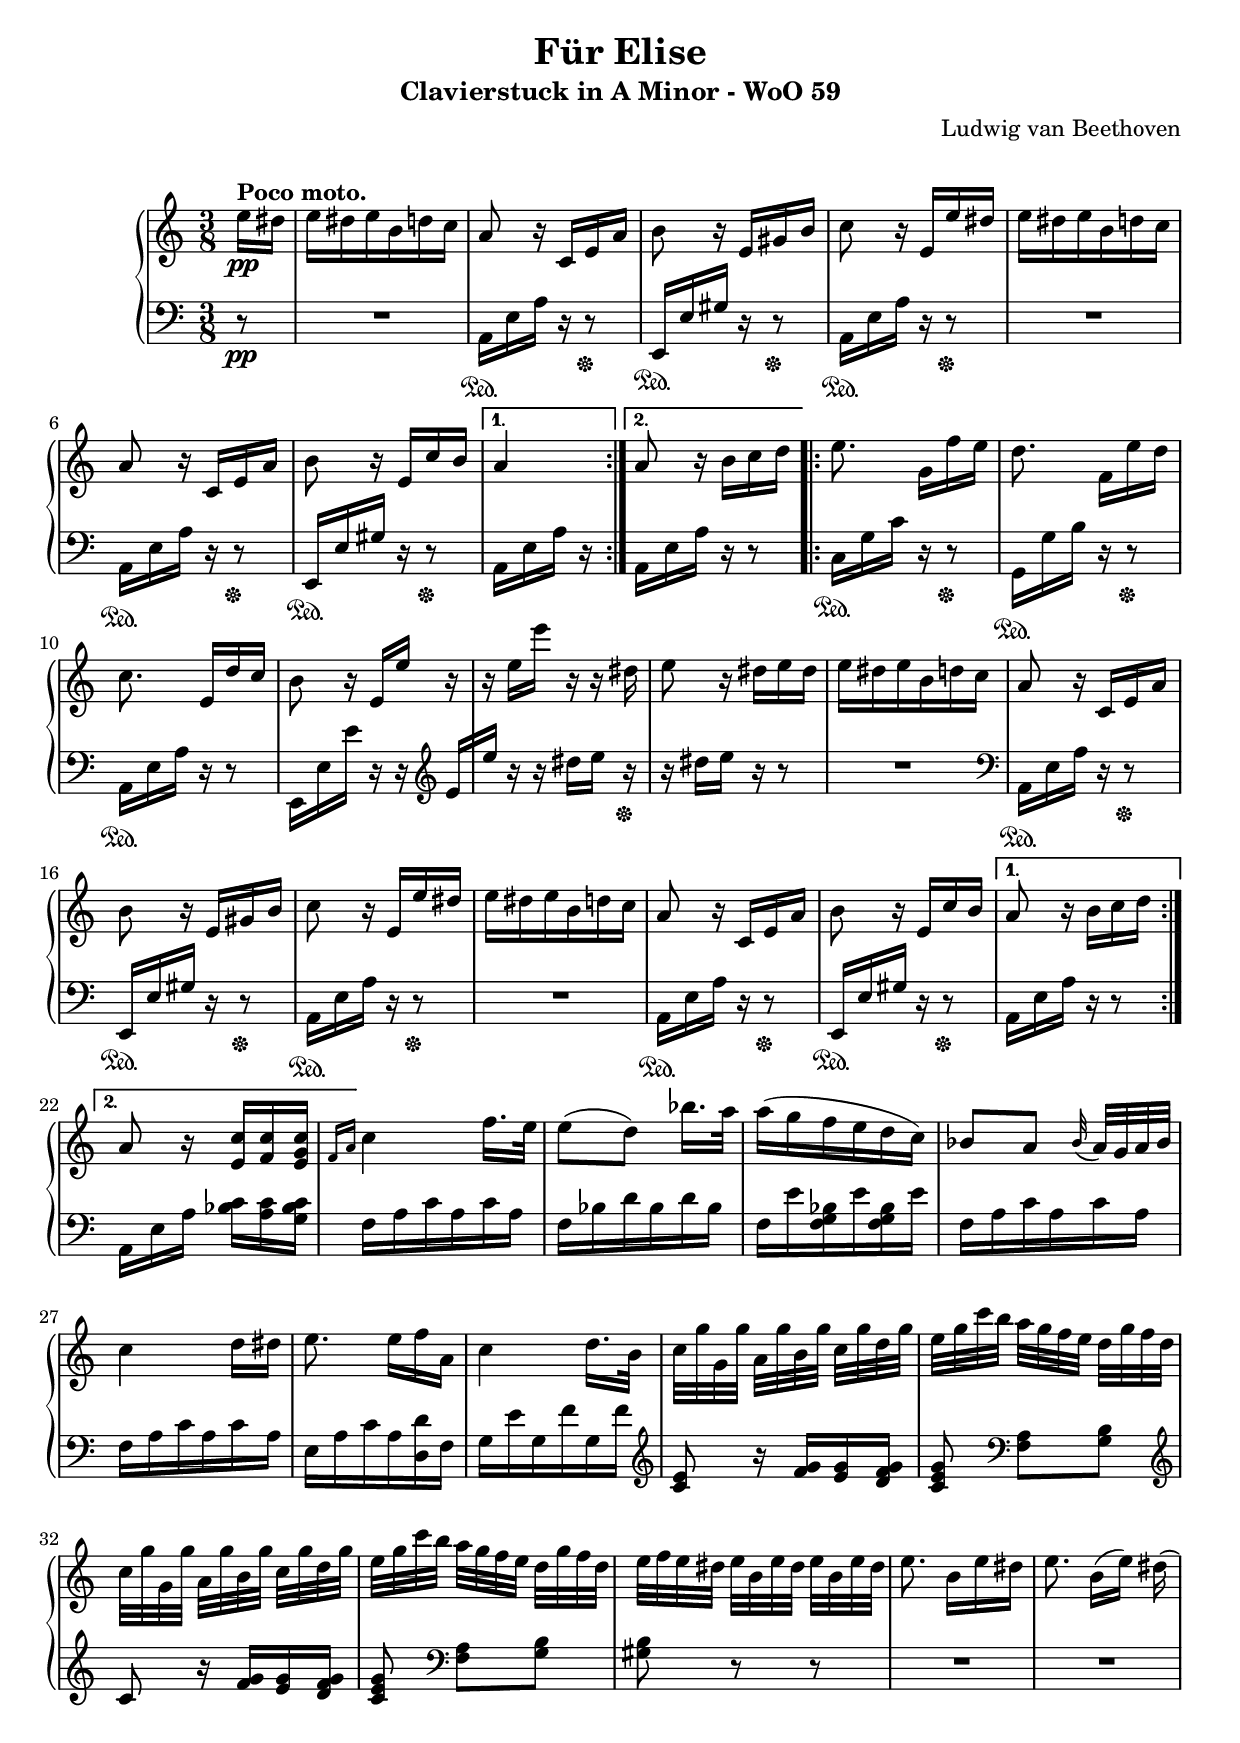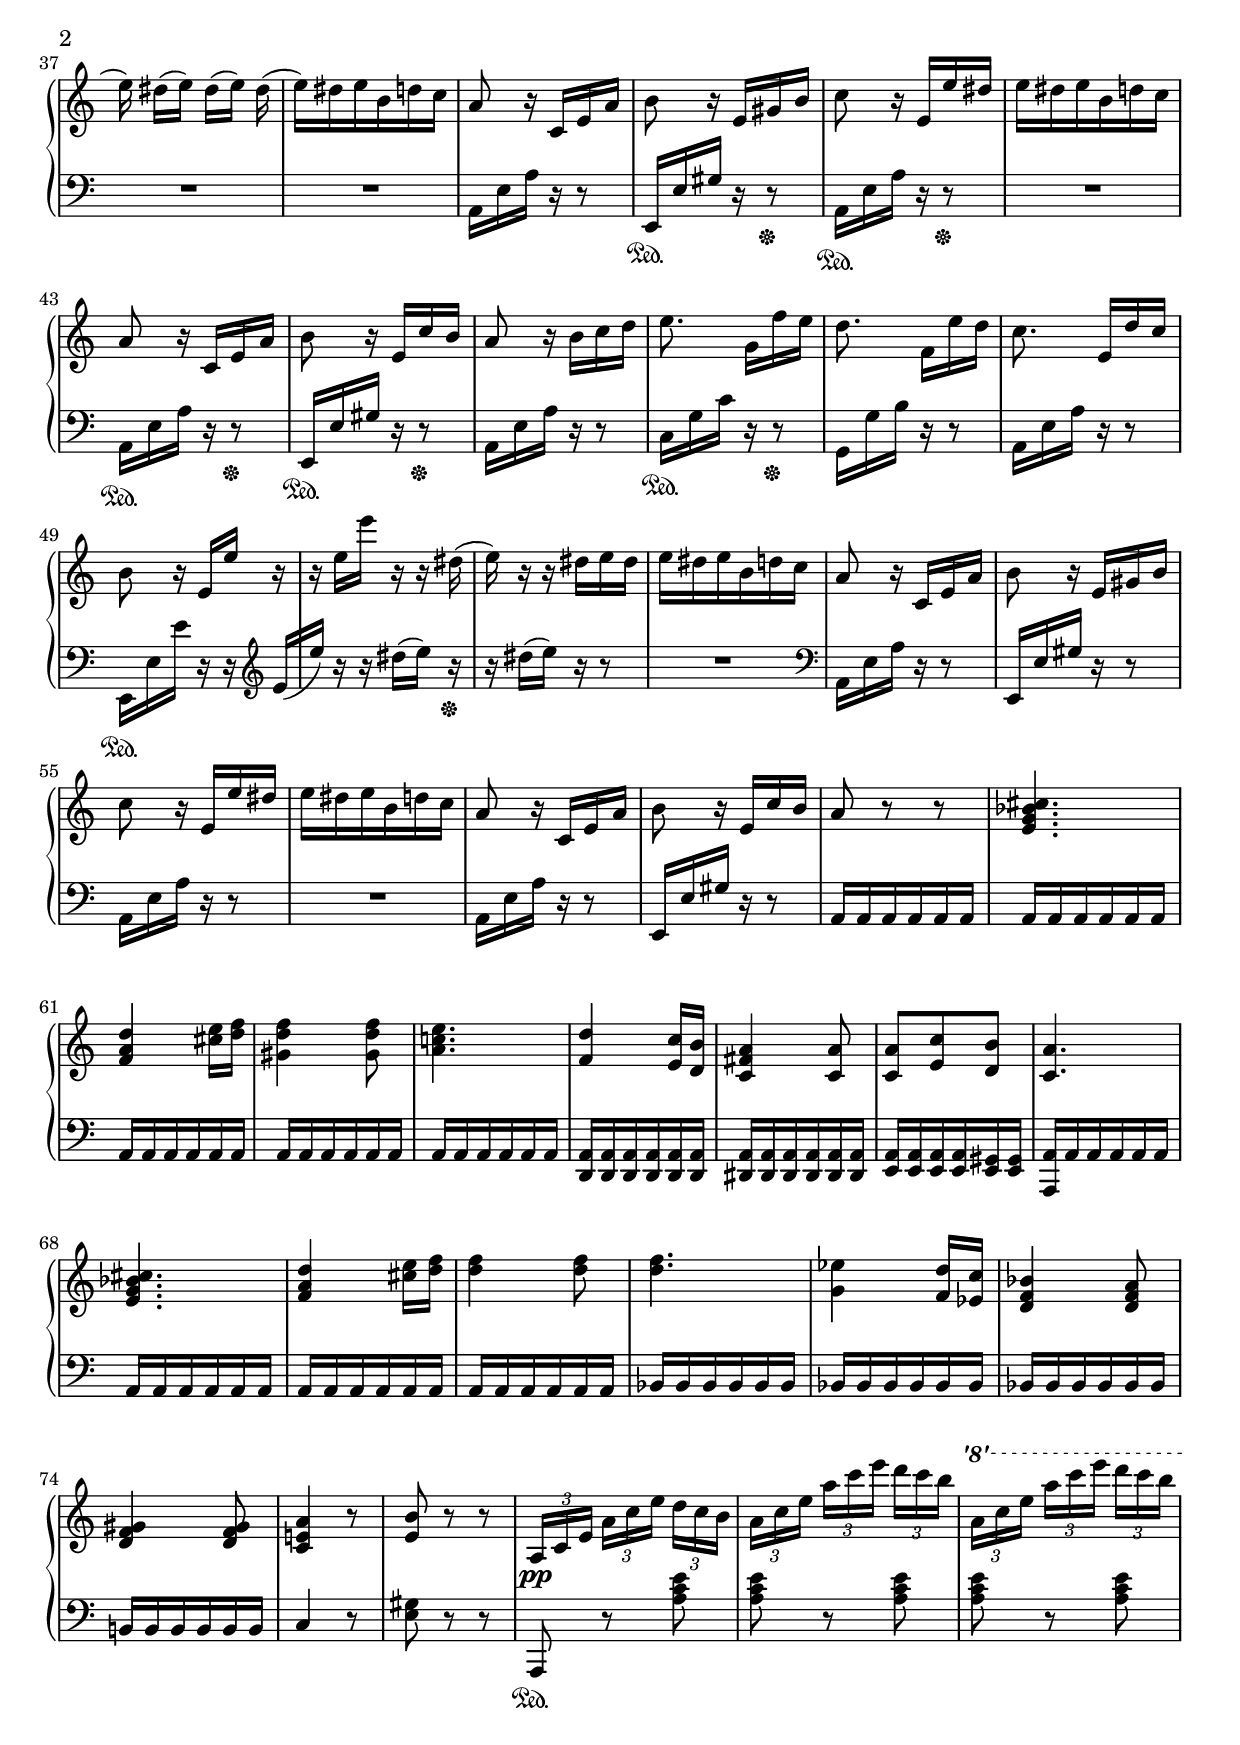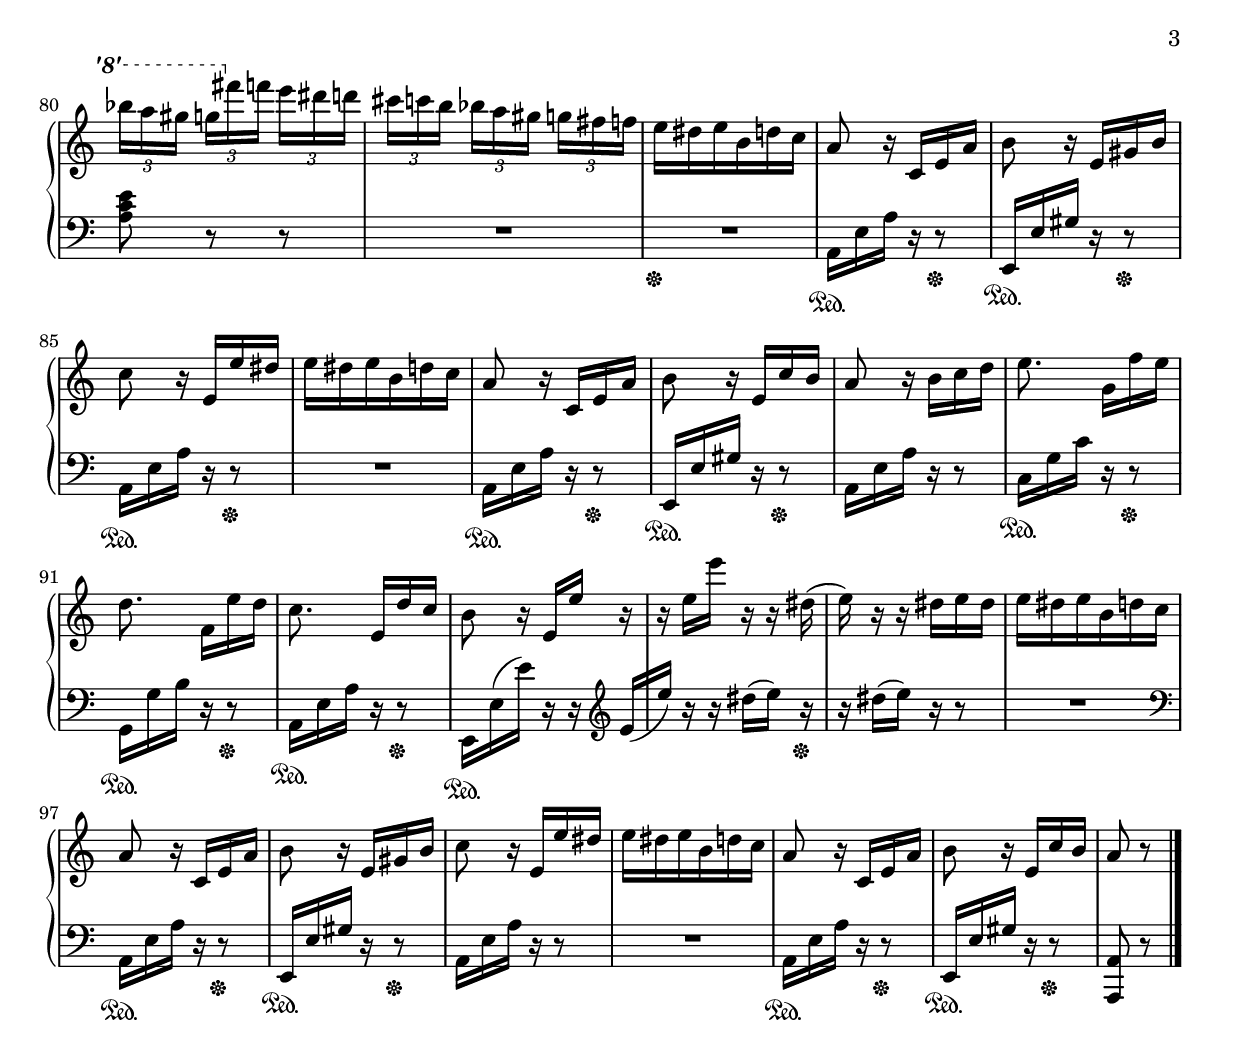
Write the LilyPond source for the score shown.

\version "2.16.2"

 \header {
  title = "Für Elise"
  subtitle = "Clavierstuck in A Minor - WoO 59"
  composer = "Ludwig van Beethoven"
  date = "1810"
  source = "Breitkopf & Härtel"
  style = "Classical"

}

\score {

 \new PianoStaff
 <<
 \new Staff = "up" {
 \clef treble
 \key a \minor
 \time 3/8
 \override Score.MetronomeMark #'transparent = ##t
 \tempo 4 = 72
 \repeat volta 2 {
 \partial 8 e''16\pp^\markup { \bold "Poco moto." } dis'' e'' dis'' e'' b' d'' c'' a'8 r16 c' e' a' b'8 r16 e' gis' b'
 c''8 r16 e' e'' dis'' e'' dis'' e'' b' d'' c'' a'8 r16 c' e' a' b'8 r16 e' c'' b' }
 \alternative { { a'4 } { a'8 \bar "" r16 b' \set Timing.measurePosition = #(ly:make-moment -1 8) c''16 d'' } 
 }
 \repeat volta 2 {
 e''8. g'16[ f'' e''] d''8. f'16[ e'' d''] c''8. e'16[ d'' c''] b'8 r16 e'[ e''] r r e''[ e'''] r r dis''
 e''8 r16 dis'' e'' dis'' e''16 dis'' e'' b' d'' c''
 a'8 r16 c' e' a' b'8 r16 e' gis' b' c''8 r16 e' e'' dis'' e'' dis'' e'' b' d'' c'' a'8 r16 c' e' a' b'8 r16 e' c'' b'} 
 \alternative { { a'8 r16 b'[ c'' d''] } { a'8 r16 <e' c''>[ <f' c''> <e' g' c''>] } }
 

 \grace { f'16[ a'] } c''4 f''16. e''32 e''8([ d'']) bes''16. a''32 a''16( g'' f'' e'' d'' c'')
 bes'8[ a'] \appoggiatura bes'32 a'32[ g' a' bes'] c''4 d''16[ dis''] e''8. e''16[ f'' a'] c''4 d''16. b'32
 c''32[ g'' g' g''] a'[ g'' b' g''] c''[ g'' d'' g''] e''[ g'' c''' b''] a''[ g'' f'' e''] d''[ g'' f'' d'']
 c''32[ g'' g' g''] a'[ g'' b' g''] c''[ g'' d'' g''] e''[ g'' c''' b''] a''[ g'' f'' e''] d''[ g'' f'' d'']
 e''32[ f'' e'' dis''] e''[ b' e'' dis''] e''[ b' e'' dis''] e''8. b'16[ e'' dis'']
 e''8. b'16([ e'']) dis''( e'') dis''([ e'']) dis''([ e'']) dis''( e'') dis'' e'' b' d'' c''
 a'8 r16 c' e' a' b'8 r16 e' gis' b' c''8 r16 e' e'' dis'' e'' dis'' e'' b' d'' c'' a'8 r16 c' e' a' b'8 r16 e' c'' b'
 a'8 r16 b'16 c'' d'' e''8. g'16[ f'' e''] d''8. f'16[ e'' d''] c''8. e'16[ d'' c''] b'8 r16 e'[ e''] r
 r16 e''[ e'''] r r dis''( e'') r r dis''[ e'' dis''] e'' dis'' e'' b' d'' c''
 a'8 r16 c' e' a' b'8 r16 e' gis' b' c''8 r16 e' e'' dis'' e'' dis'' e'' b' d'' c'' a'8 r16 c' e' a' b'8 r16 e' c'' b'

 a'8 r r <e' g' bes' cis''>4. <f' a' d''>4 <cis'' e''>16[ <d'' f''>] <gis' d'' f''>4 <gis' d'' f''>8 <a' c''! e''>4.
 <f' d''>4 <e' c''>16[ <d' b'>] <c' fis' a'>4 <c' a'>8 <c' a'>8[ <e' c''> <d' b'>] <c' a'>4.
 <e' g' bes' cis''>4. <f' a' d''>4 <cis'' e''>16[ <d'' f''>] <d'' f''>4 <d'' f''>8 <d'' f''>4.
 <g' ees''>4 <f' d''>16[ <ees' c''>] <d' f' bes'>4 <d' f' a'>8 <d' f' gis'>4 <d' f' gis'>8 <c' e'! a'>4 r8 <e' b'>8 r r
 \set tupletSpannerDuration = #(ly:make-moment 1 8)
 \times 2/3 { a16\pp [ c' e'] a'[ c'' e''] d''[ c'' b'] a'[ c'' e''] a''[ c''' e'''] d'''[ c''' b''] \ottava #1 \set Staff.ottavation = \markup '8'
 a''[ c''' e'''] a'''[ c'''' e''''] d''''[ c'''' b'''] bes'''[ a''' gis'''] g'''  [  \ottava #0 fis''' f'''] e'''[ dis''' d''']
 cis'''[ c''' b''] bes''[ a'' gis''] g''[ fis'' f''] }

 e''16 dis'' e'' b' d'' c'' a'8 r16 c' e' a' b'8 r16 e' gis' b'
 c''8 r16 e' e'' dis'' e'' dis'' e'' b' d'' c'' a'8 r16 c' e' a' b'8 r16 e' c'' b'
 a'8 r16 b'16 c'' d'' e''8. g'16[ f'' e''] d''8. f'16[ e'' d''] c''8. e'16[ d'' c''] b'8 r16 e'[ e''] r
 r16 e''[ e'''] r r dis''( e'') r r dis''[ e'' dis''] e'' dis'' e'' b' d'' c''
 a'8 r16 c' e' a' b'8 r16 e' gis' b' c''8 r16 e' e'' dis'' e'' dis'' e'' b' d'' c'' a'8 r16 c' e' a' b'8 r16 e' c'' b'
 a'8 r \bar "|."
}

 \new Staff = "down" {
 \clef bass
 \key a \minor
 \time 3/8
 \repeat volta 2 {
   
 \partial 8 r8\pp R4. a,16\sustainOn e a r16 r8\sustainOff e,16\sustainOn e gis r r8\sustainOff
 a,16\sustainOn e a r r8\sustainOff R4. a,16\sustainOn e a r r8\sustainOff
 e,16\sustainOn e gis r r8\sustainOff }
 \alternative { { a,16 e a r } { a,16[ e \bar "" a16] r \set Timing.measurePosition = #(ly:make-moment -1 8) r8 } }
 \repeat volta 2 {
 c16\sustainOn g c' r r8\sustainOff g,16\sustainOn g b r r8\sustainOff
 a,16\sustainOn e a r r8 e,16 e e' r r \clef treble e'16[ e''] r r dis''[ e''] r\sustainOff r16 dis''[ e''] r r8 R4.
 \clef bass a,16\sustainOn e a r16 r8\sustainOff e,16\sustainOn e gis r r8\sustainOff
 a,16\sustainOn e a r r8\sustainOff R4. a,16\sustainOn e a r r8\sustainOff
 e,16\sustainOn e gis r r8\sustainOff }
 \alternative { { a,16 e a r r8 } { a,16[ e a] <bes c'>[ <a c'> <g bes c'>] } }

 f16 a c' a c' a f bes d' bes d' bes f e' <f g bes> e' <f g bes> e' f a c' a c' a f a c' a c' a e a c' a <d d'> f
 g16 e' g f' g f' \clef treble <c' e'>8 r16 <f' g'>[ <e' g'> <d' f' g'>] <c' e' g'>8 \clef bass <f a>8[ <g b>]
 \clef treble c'8 r16 <f' g'>[ <e' g'> <d' f' g'>] <c' e' g'>8 \clef bass <f a>8[ <g b>] <gis b>8 r r R4.
 R4. R4. R4. a,16 e a r16 r8 e,16\sustainOn e gis r r8\sustainOff a,16\sustainOn e a r r8\sustainOff
 R4. a,16\sustainOn e a r r8\sustainOff e,16\sustainOn e gis r r8\sustainOff a,16 e a r r8
 c16\sustainOn g c' r r8\sustainOff g,16 g b r r8 a,16 e a r r8 e,16\sustainOn e e' r r
 \clef treble e'16([ e'']) r r dis''([ e'']) r\sustainOff r dis''([ e'']) r r8 R4.
 \clef bass a,16 e a r16 r8 e,16 e gis r r8 a,16 e a r r8 R4. a,16 e a r r8 e,16 e gis r r8

 a,16 a, a, a, a, a, a, a, a, a, a, a, a, a, a, a, a, a, a, a, a, a, a, a, a, a, a, a, a, a,
 <d, a,> <d, a,> <d, a,> <d, a,> <d, a,> <d, a,> <dis, a,> <dis, a,> <dis, a,> <dis, a,> <dis, a,> <dis, a,>
 <e, a,> <e, a,> <e, a,> <e, a,> <e, gis,> <e, gis,> <a,, a,> a, a, a, a, a, a, a, a, a, a, a, a, a, a, a, a, a, a, a, a, a, a, a,
 bes, bes, bes, bes, bes, bes, bes, bes, bes, bes, bes, bes, bes, bes, bes, bes, bes, bes,
 b,! b, b, b, b, b, c4 r8 <e gis>8 r r
 a,,8\sustainOn r <a c' e'> <a c' e'> r <a c' e'> <a c' e'> r <a c' e'> <a c' e'> r r R4.

 R4.\sustainOff a,16\sustainOn e a r r8\sustainOff e,16\sustainOn e gis r r8\sustainOff
 a,16\sustainOn e a r r8\sustainOff R4.
 a,16\sustainOn e a r r8\sustainOff e,16\sustainOn e gis r r8\sustainOff a,16 e a r r8
 c16\sustainOn g c' r r8\sustainOff g,16\sustainOn g b r r8\sustainOff
 a,16\sustainOn e a r r8\sustainOff e,16\sustainOn e( e') r r
 \clef treble e'16([ e'']) r r dis''([ e'']) r\sustainOff r dis''([ e'']) r r8 R4.
 \clef bass a,16\sustainOn e a r16 r8\sustainOff e,16\sustainOn e gis r r8\sustainOff a,16 e a r r8 R4.
 a,16 \sustainOn e a r r8\sustainOff e,16 \sustainOn e gis r r8 \sustainOff <a,, a,>8 r \bar  "|."
}
>>

 \layout { }

}

